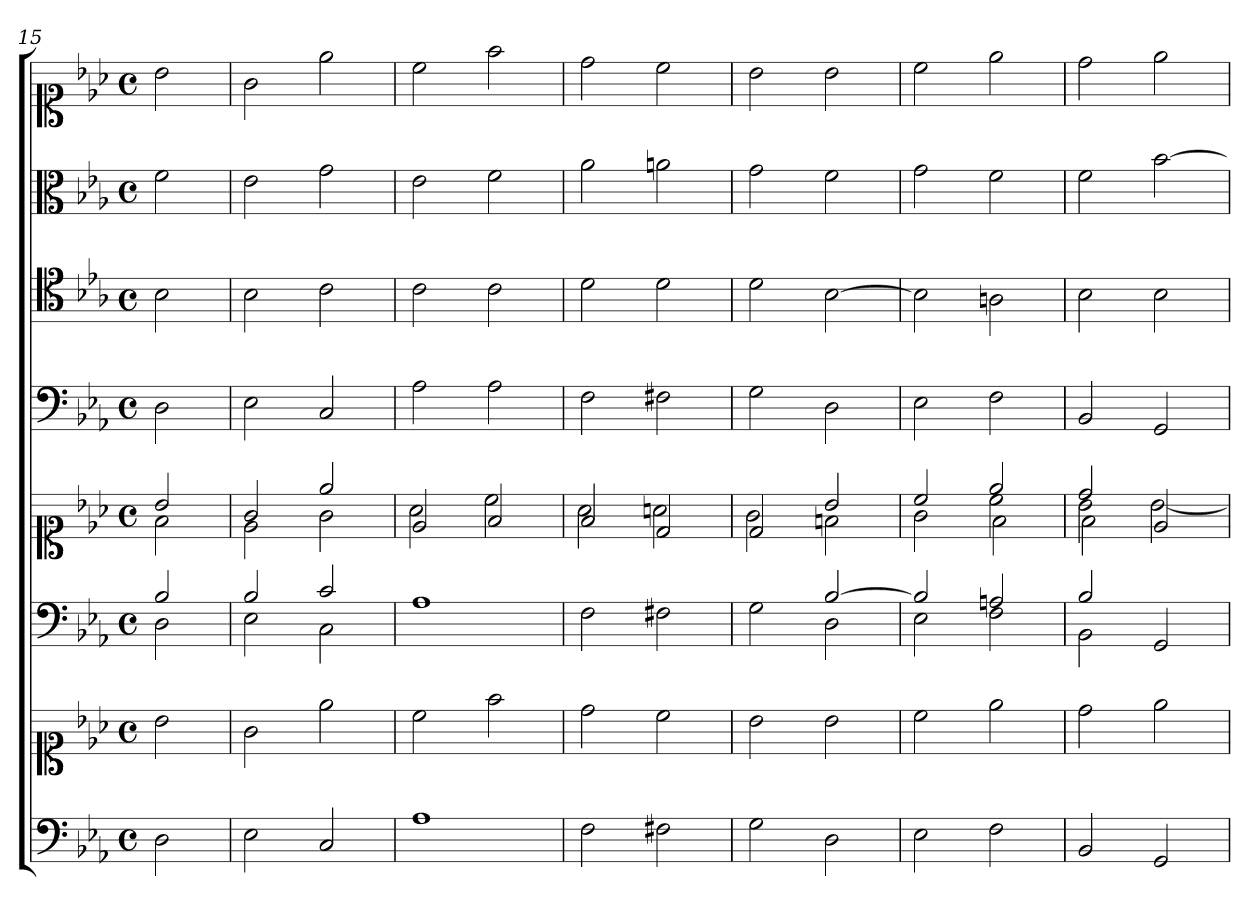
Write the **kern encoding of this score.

**kern	**kern	**kern	**kern	**kern	**kern	**kern	**kern
*part6	*part6	*part5	*part5	*part4	*part3	*part2	*part1
*staff8	*staff7	*staff6	*staff5	*staff4	*staff3	*staff2	*staff1
*clefF4	*clefC1	*clefF4	*clefC1	*clefF4	*clefC4	*clefC3	*clefC1
*k[b-e-a-]	*k[b-e-a-]	*k[b-e-a-]	*k[b-e-a-]	*k[b-e-a-]	*k[b-e-a-]	*k[b-e-a-]	*k[b-e-a-]
*E-:	*E-:	*E-:	*E-:	*E-:	*E-:	*E-:	*E-:
*M4/4	*M4/4	*M4/4	*M4/4	*M4/4	*M4/4	*M4/4	*M4/4
*met(c)	*met(c)	*met(c)	*met(c)	*met(c)	*met(c)	*met(c)	*met(c)
=15	=15	=15	=15	=15	=15	=15	=15
*	*	*^	*^	*	*	*	*
2D	2b-	2B-	2D	2b-	2f	2D	2B-	2f	2b-
=16	=16	=16	=16	=16	=16	=16	=16	=16	=16
2E-	2g	2B-	2E-	2g	2e-	2E-	2B-	2e-	2g
2C	2ee-	2c	2C	2ee-	2g	2C	2c	2g	2ee-
*	*	*v	*v	*	*	*	*	*	*
=17	=17	=17	=17	=17	=17	=17	=17	=17
1A-	2cc	1A-	2e-	2a-	2A-	2c	2e-	2cc
.	2ff	.	2f	2cc	2A-	2c	2f	2ff
=18	=18	=18	=18	=18	=18	=18	=18	=18
2F	2dd	2F	2f	2a-	2F	2d	2a-	2dd
2F#X	2cc	2F#X	2d	2an	2F#X	2d	2an	2cc
=19	=19	=19	=19	=19	=19	=19	=19	=19
*	*	*^	*	*	*	*	*	*
2G	2b-	2ryy	2G	2d	2g	2G	2d	2g	2b-
2D	2b-	[2B-	2D	2b-	2fn	2D	[2B-	2f	2b-
=20	=20	=20	=20	=20	=20	=20	=20	=20	=20
*	*	*	*	*	*^	*	*	*	*
2E-	2cc	2B-]	2E-	2cc	2g	2ryy	2E-	2B-]	2g	2cc
2F	2ee-	2An	2F	2ee-	2cc	2f\	2F	2An	2f	2ee-
=21	=21	=21	=21	=21	=21	=21	=21	=21	=21	=21
2BB-	2dd	2B-	2BB-	2dd	2b-	2f\	2BB-	2B-	2f	2dd
2GG	2ee-	2ryy	2GG	2e-	[2b-	2ryy	2GG	2B-	[2b-	2ee-
*	*	*v	*v	*	*	*	*	*	*	*
*	*	*	*v	*v	*v	*	*	*	*
=	=	=	=	=	=	=	=
*-	*-	*-	*-	*-	*-	*-	*-
